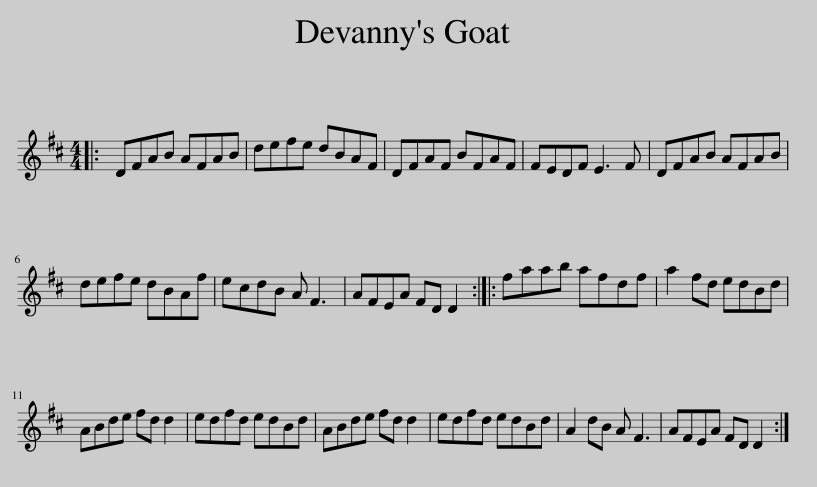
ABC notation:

X:1
L:1/8
M:4/4
I:linebreak $
K:D
V:1 treble
V:1
|: DFAB AFAB | defe dBAF | DFAF BFAF | FEDF E3 F | DFAB AFAB |$ %5
 defe dBAf | ecdB A F3 | AFEA FD D2 :: faab afdf | a2 fd edBd |$ %10
 ABde fd d2 | edfd edBd | ABde fd d2 | edfd edBd | A2 dB A F3 | %15
 AFEA FD D2 :| %16
